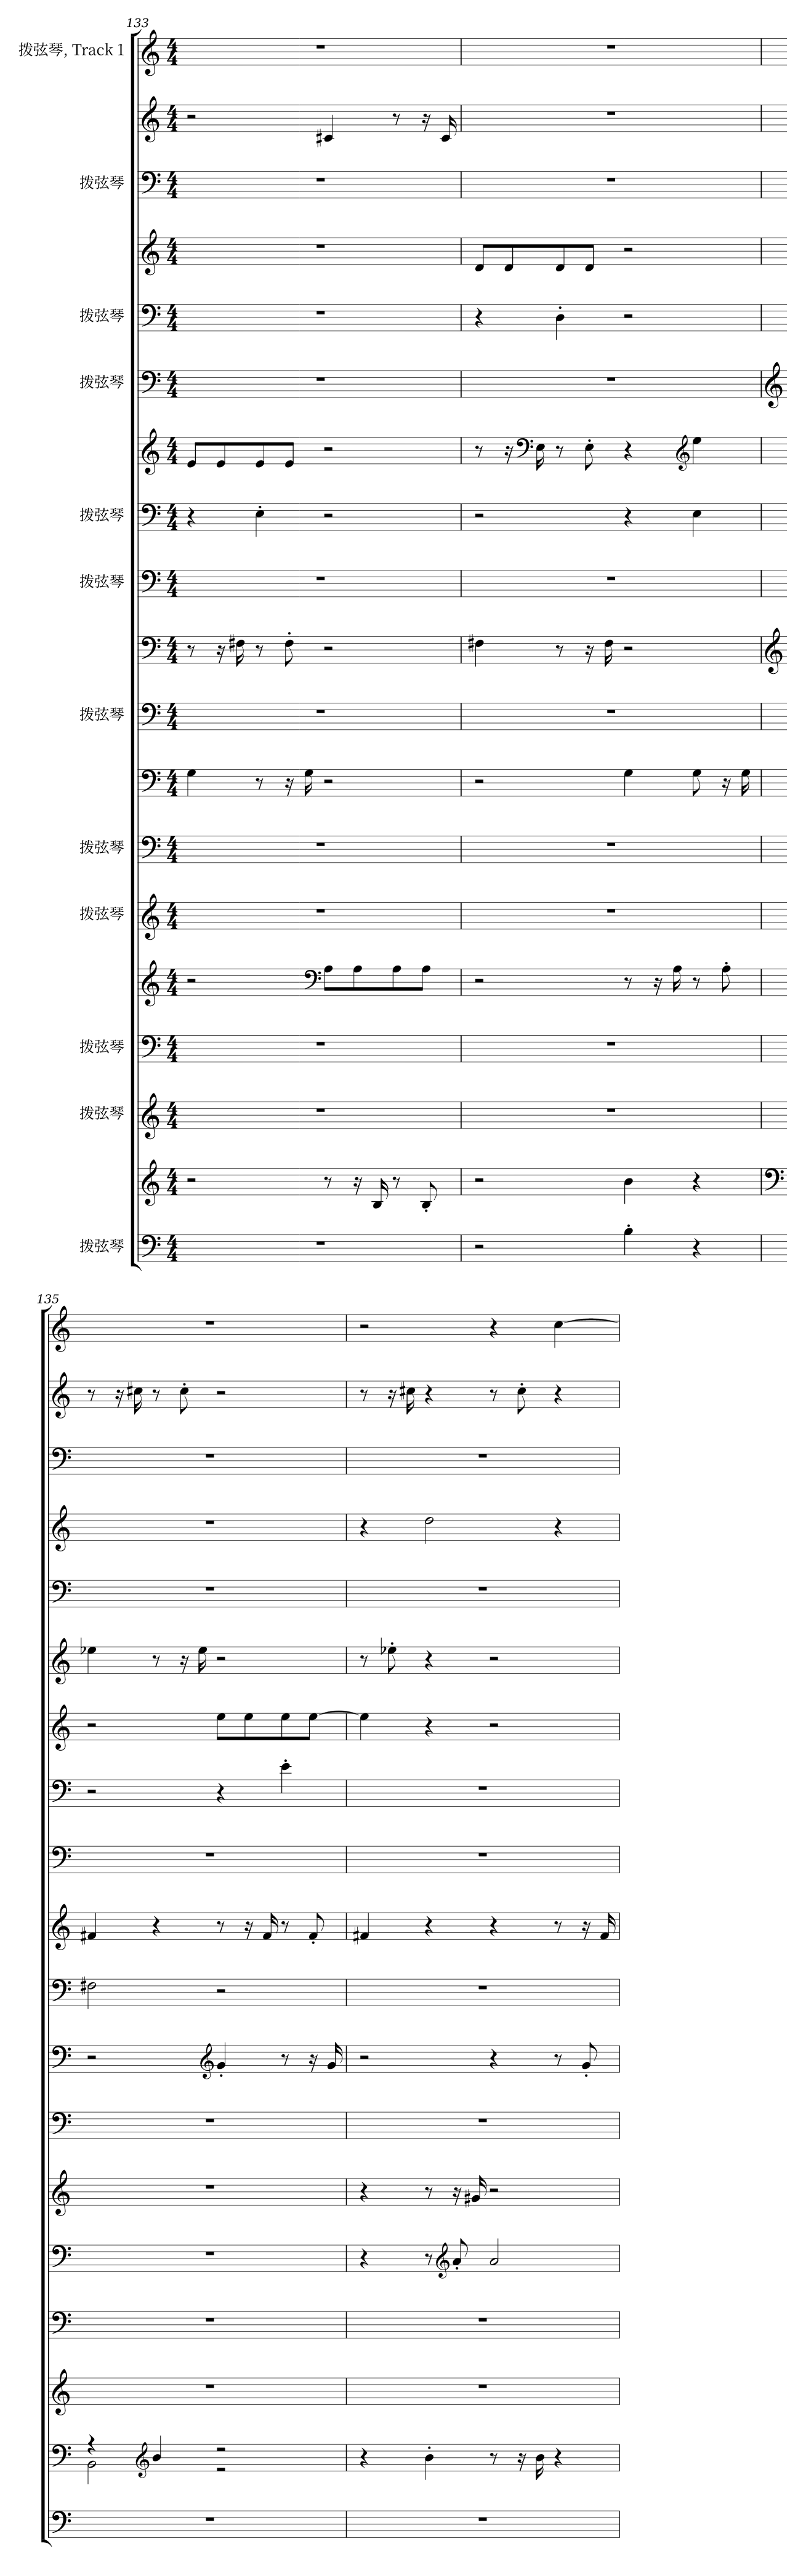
**kern	**kern	**kern	**kern	**kern	**kern	**kern	**kern	**kern	**kern	**kern	**kern	**kern	**kern	**kern	**kern	**kern	**kern	**kern
*part12	*part12	*part11	*part10	*part10	*part9	*part8	*part8	*part7	*part7	*part6	*part5	*part5	*part4	*part3	*part3	*part2	*part2	*part1
*staff19	*staff18	*staff17	*staff16	*staff15	*staff14	*staff13	*staff12	*staff11	*staff10	*staff9	*staff8	*staff7	*staff6	*staff5	*staff4	*staff3	*staff2	*staff1
*I"拨弦琴	*	*I"拨弦琴	*I"拨弦琴	*	*I"拨弦琴	*I"拨弦琴	*	*I"拨弦琴	*	*I"拨弦琴	*I"拨弦琴	*	*I"拨弦琴	*I"拨弦琴	*	*I"拨弦琴	*	*I"拨弦琴, Track 1
*clefF4	*clefG2	*clefG2	*clefF4	*clefG2	*clefG2	*clefF4	*clefF4	*clefF4	*clefF4	*clefF4	*clefF4	*clefG2	*clefF4	*clefF4	*clefG2	*clefF4	*clefG2	*clefG2
*k[]	*k[]	*k[]	*k[]	*k[]	*k[]	*k[]	*k[]	*k[]	*k[]	*k[]	*k[]	*k[]	*k[]	*k[]	*k[]	*k[]	*k[]	*k[]
*M4/4	*M4/4	*M4/4	*M4/4	*M4/4	*M4/4	*M4/4	*M4/4	*M4/4	*M4/4	*M4/4	*M4/4	*M4/4	*M4/4	*M4/4	*M4/4	*M4/4	*M4/4	*M4/4
=133	=133	=133	=133	=133	=133	=133	=133	=133	=133	=133	=133	=133	=133	=133	=133	=133	=133	=133
1r	2r	1r	1r	2r	1r	1r	4G\	1r	8r	1r	4r	8e/L	1r	1r	1r	1r	2r	1r
.	.	.	.	.	.	.	.	.	16r	.	.	8e/	.	.	.	.	.	.
.	.	.	.	.	.	.	.	.	16F#X\	.	.	.	.	.	.	.	.	.
.	.	.	.	.	.	.	8r	.	8r	.	4E'\	8e/	.	.	.	.	.	.
.	.	.	.	.	.	.	16r	.	8F#'\	.	.	8e/J	.	.	.	.	.	.
.	.	.	.	.	.	.	16G\	.	.	.	.	.	.	.	.	.	.	.
*	*	*	*	*clefF4	*	*	*	*	*	*	*	*	*	*	*	*	*	*
.	8r	.	.	8A\L	.	.	2r	.	2r	.	2r	2r	.	.	.	.	4c#X/	.
.	16r	.	.	8A\	.	.	.	.	.	.	.	.	.	.	.	.	.	.
.	16B/	.	.	.	.	.	.	.	.	.	.	.	.	.	.	.	.	.
.	8r	.	.	8A\	.	.	.	.	.	.	.	.	.	.	.	.	8r	.
.	8B'/	.	.	8A\J	.	.	.	.	.	.	.	.	.	.	.	.	16r	.
.	.	.	.	.	.	.	.	.	.	.	.	.	.	.	.	.	16c#/	.
!!LO:PB:g=z
=134	=134	=134	=134	=134	=134	=134	=134	=134	=134	=134	=134	=134	=134	=134	=134	=134	=134	=134
2r	2r	1r	1r	2r	1r	1r	2r	1r	4F#X\	1r	2r	8r	1r	4r	8d/L	1r	1r	1r
.	.	.	.	.	.	.	.	.	.	.	.	16r	.	.	8d/	.	.	.
*	*	*	*	*	*	*	*	*	*	*	*	*clefF4	*	*	*	*	*	*
.	.	.	.	.	.	.	.	.	.	.	.	16E\	.	.	.	.	.	.
.	.	.	.	.	.	.	.	.	8r	.	.	8r	.	4D'\	8d/	.	.	.
.	.	.	.	.	.	.	.	.	16r	.	.	8E'\	.	.	8d/J	.	.	.
.	.	.	.	.	.	.	.	.	16F#\	.	.	.	.	.	.	.	.	.
4B'\	4b\	.	.	8r	.	.	4G\	.	2r	.	4r	4r	.	2r	2r	.	.	.
.	.	.	.	16r	.	.	.	.	.	.	.	.	.	.	.	.	.	.
.	.	.	.	16A\	.	.	.	.	.	.	.	.	.	.	.	.	.	.
*	*	*	*	*	*	*	*	*	*	*	*	*clefG2	*	*	*	*	*	*
4r	4r	.	.	8r	.	.	8G\	.	.	.	4E\	4ee\	.	.	.	.	.	.
.	.	.	.	8A'\	.	.	16r	.	.	.	.	.	.	.	.	.	.	.
.	.	.	.	.	.	.	16G\	.	.	.	.	.	.	.	.	.	.	.
=135	=135	=135	=135	=135	=135	=135	=135	=135	=135	=135	=135	=135	=135	=135	=135	=135	=135	=135
*	*clefF4	*	*	*	*	*	*	*	*clefG2	*	*	*	*clefG2	*	*	*	*	*
*	*^	*	*	*	*	*	*	*	*	*	*	*	*	*	*	*	*	*
1r	4r	2BB\	1r	1r	1r	1r	1r	2r	2F#X\	4f#X/	1r	2r	2r	4ee-X\	1r	1r	1r	8r	1r
.	.	.	.	.	.	.	.	.	.	.	.	.	.	.	.	.	.	16r	.
.	.	.	.	.	.	.	.	.	.	.	.	.	.	.	.	.	.	16cc#X\	.
*	*clefG2	*	*	*	*	*	*	*	*	*	*	*	*	*	*	*	*	*	*
.	4b/	.	.	.	.	.	.	.	.	4r	.	.	.	8r	.	.	.	8r	.
.	.	.	.	.	.	.	.	.	.	.	.	.	.	16r	.	.	.	8cc#'\	.
.	.	.	.	.	.	.	.	.	.	.	.	.	.	16ee-\	.	.	.	.	.
*	*	*	*	*	*	*	*	*clefG2	*	*	*	*	*	*	*	*	*	*	*
.	2r	2r	.	.	.	.	.	4g'/	2r	8r	.	4r	8ee\L	2r	.	.	.	2r	.
.	.	.	.	.	.	.	.	.	.	16r	.	.	8ee\	.	.	.	.	.	.
.	.	.	.	.	.	.	.	.	.	16f#/	.	.	.	.	.	.	.	.	.
.	.	.	.	.	.	.	.	8r	.	8r	.	4e'\	8ee\	.	.	.	.	.	.
.	.	.	.	.	.	.	.	16r	.	8f#'/	.	.	[8ee\J	.	.	.	.	.	.
.	.	.	.	.	.	.	.	16g/	.	.	.	.	.	.	.	.	.	.	.
*	*v	*v	*	*	*	*	*	*	*	*	*	*	*	*	*	*	*	*	*
!!LO:PB:g=z
=136	=136	=136	=136	=136	=136	=136	=136	=136	=136	=136	=136	=136	=136	=136	=136	=136	=136	=136
1r	4r	1r	1r	4r	4r	1r	2r	1r	4f#X/	1r	1r	4ee\]	8r	1r	4r	1r	8r	2r
.	.	.	.	.	.	.	.	.	.	.	.	.	8ee-X'\	.	.	.	16r	.
.	.	.	.	.	.	.	.	.	.	.	.	.	.	.	.	.	16cc#X\	.
.	4b'\	.	.	8r	8r	.	.	.	4r	.	.	4r	4r	.	2dd\	.	4r	.
*	*	*	*	*clefG2	*	*	*	*	*	*	*	*	*	*	*	*	*	*
.	.	.	.	8a'/	16r	.	.	.	.	.	.	.	.	.	.	.	.	.
.	.	.	.	.	16g#X/	.	.	.	.	.	.	.	.	.	.	.	.	.
.	8r	.	.	2a/	2r	.	4r	.	4r	.	.	2r	2r	.	.	.	8r	4r
.	16r	.	.	.	.	.	.	.	.	.	.	.	.	.	.	.	8cc#'\	.
.	16b\	.	.	.	.	.	.	.	.	.	.	.	.	.	.	.	.	.
.	4r	.	.	.	.	.	8r	.	8r	.	.	.	.	.	4r	.	4r	[4cc\
.	.	.	.	.	.	.	8g'/	.	16r	.	.	.	.	.	.	.	.	.
.	.	.	.	.	.	.	.	.	16f#/	.	.	.	.	.	.	.	.	.
=	=	=	=	=	=	=	=	=	=	=	=	=	=	=	=	=	=	=
*-	*-	*-	*-	*-	*-	*-	*-	*-	*-	*-	*-	*-	*-	*-	*-	*-	*-	*-
